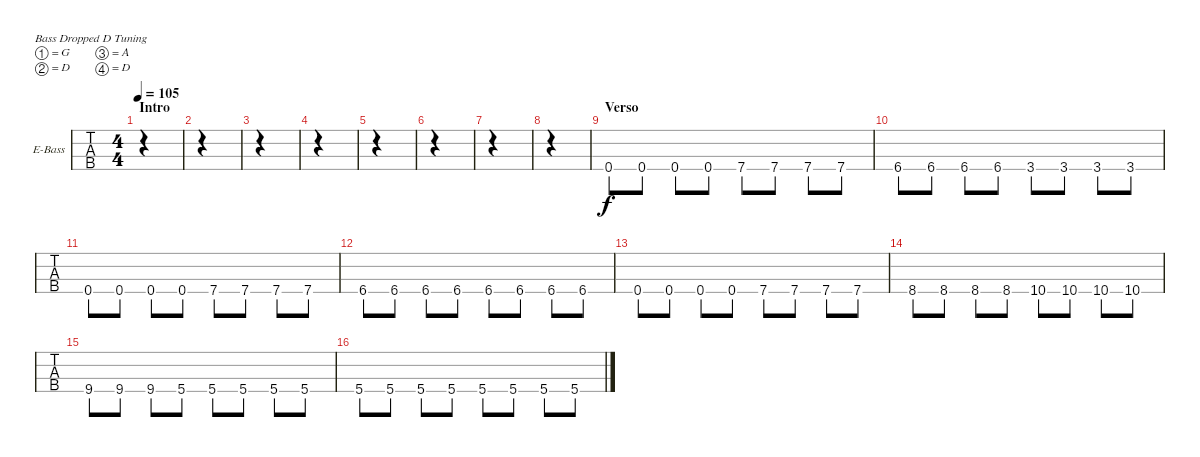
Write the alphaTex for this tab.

\defaultSystemsLayout 4
\bracketExtendMode groupsimilarinstruments
\firstSystemTrackNameOrientation horizontal
\otherSystemsTrackNameOrientation horizontal
\track ("Electric Bass" "E-Bass") {instrument electricbassfinger}
\staff {tabs}
\tuning (G2 D2 A1 D1)
\ts (4 4)
\section ("" "Intro")
\tempo 105
\clef f4
\ks c
|
|
|
|
|
|
|
|
\section ("" "Verso")
0.4.8 0.4.8 0.4.8 0.4.8 7.4.8 7.4.8 7.4.8 7.4.8 |
6.4.8 6.4.8 6.4.8 6.4.8 3.4.8 3.4.8 3.4.8 3.4.8 |
0.4.8 0.4.8 0.4.8 0.4.8 7.4.8 7.4.8 7.4.8 7.4.8 |
6.4.8 6.4.8 6.4.8 6.4.8 6.4.8 6.4.8 6.4.8 6.4.8 |
0.4.8 0.4.8 0.4.8 0.4.8 7.4.8 7.4.8 7.4.8 7.4.8 |
8.4.8 8.4.8 8.4.8 8.4.8 10.4.8 10.4.8 10.4.8 10.4.8 |
9.4.8 9.4.8 9.4.8 5.4.8 5.4.8 5.4.8 5.4.8 5.4.8 |
5.4.8 5.4.8 5.4.8 5.4.8 5.4.8 5.4.8 5.4.8 5.4.8
